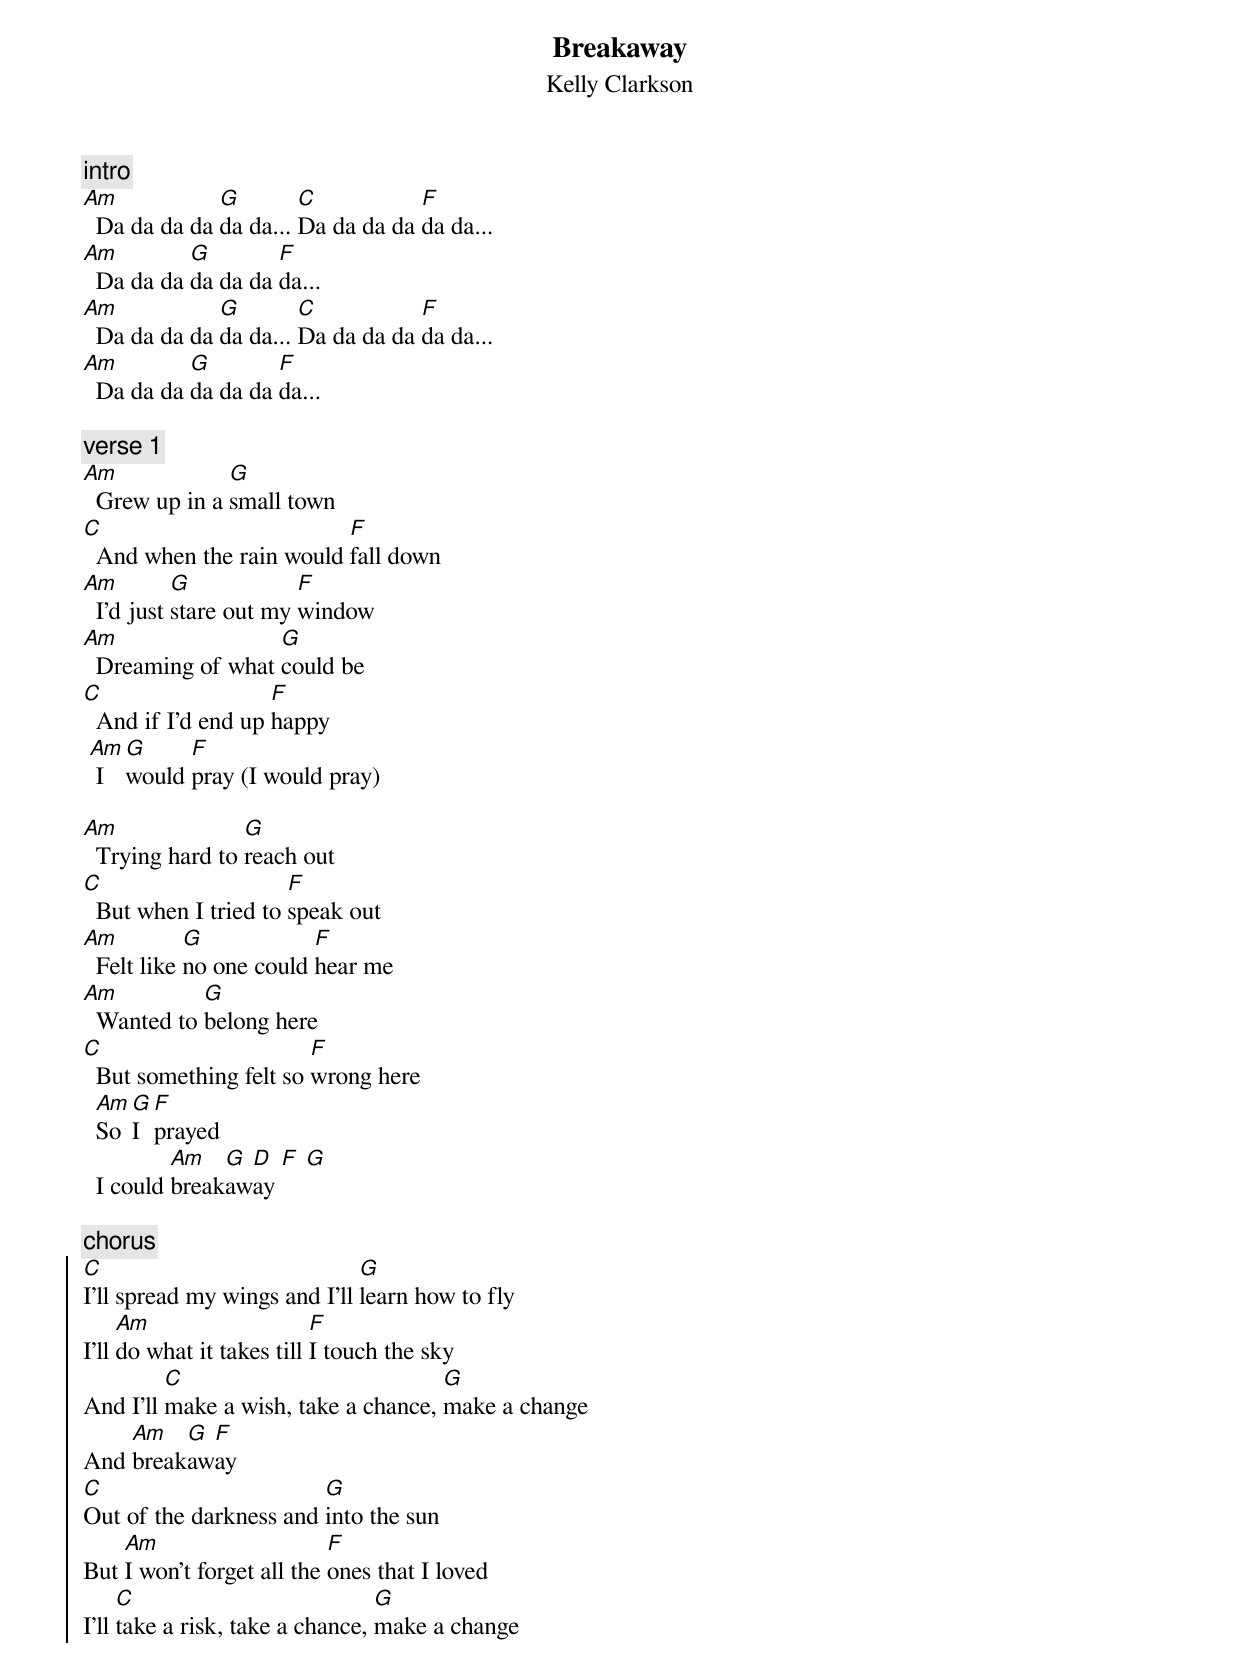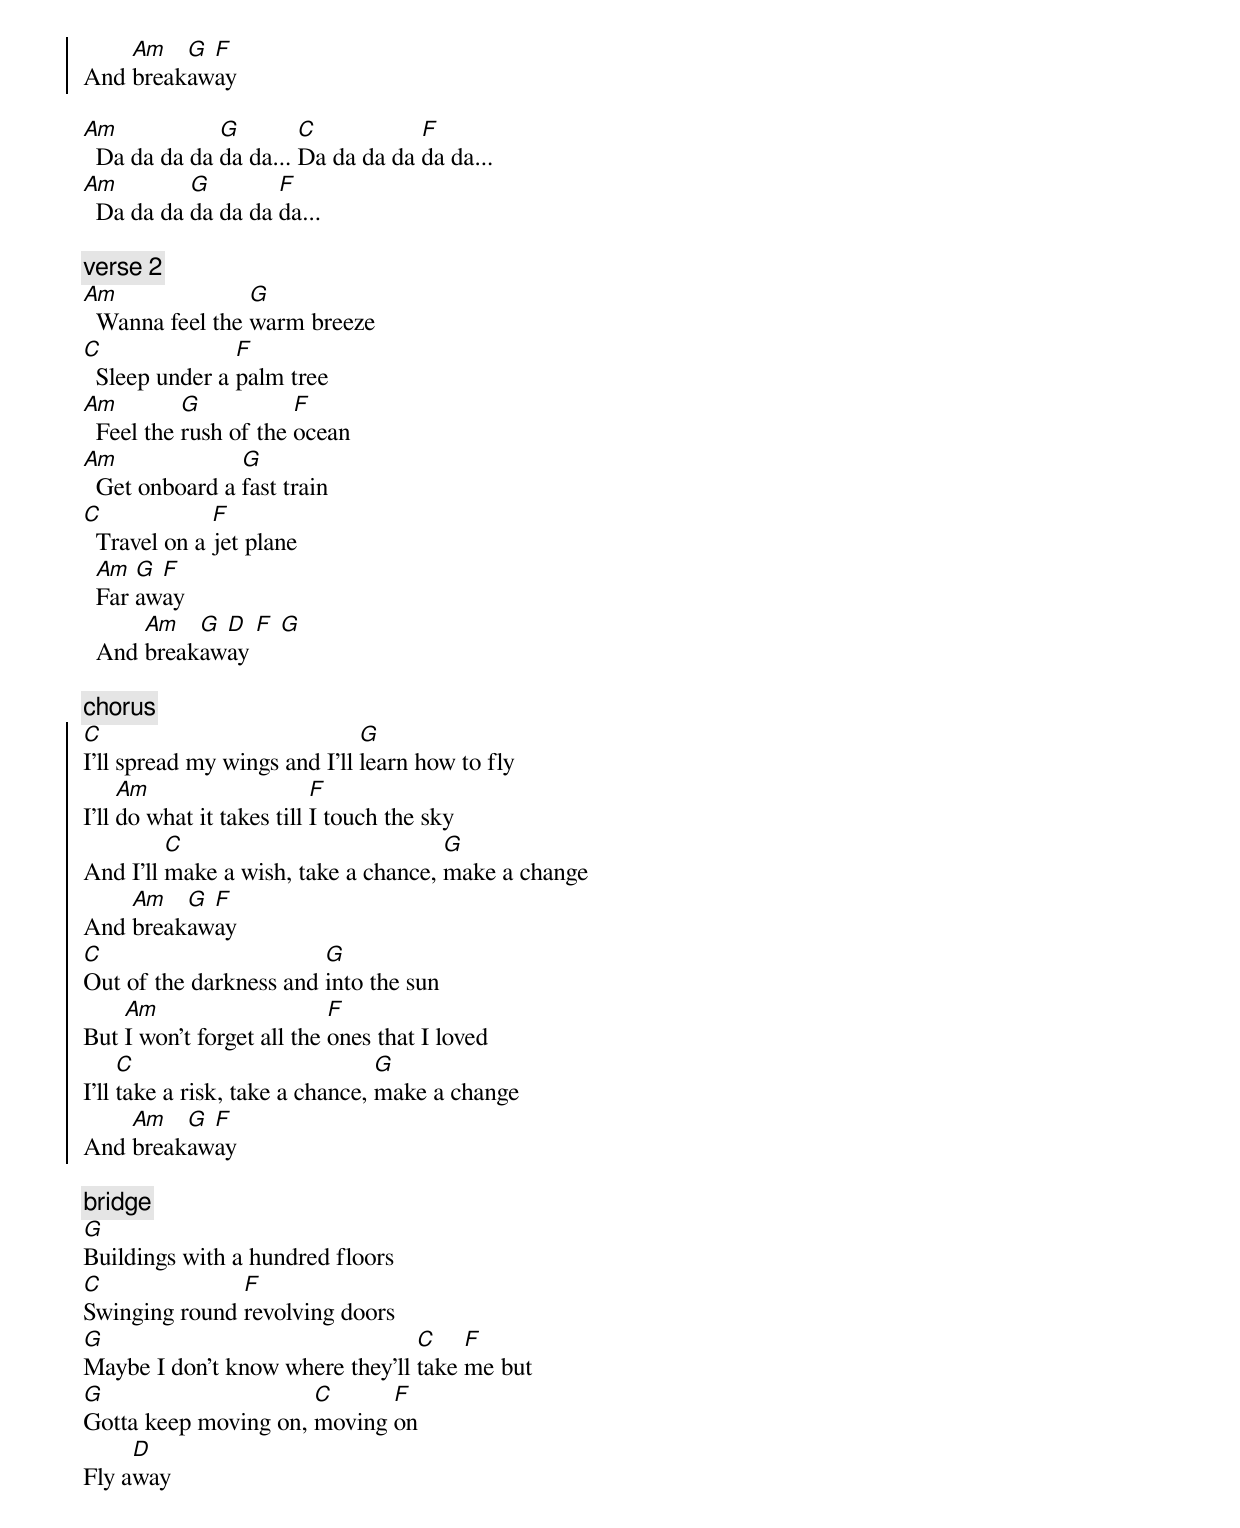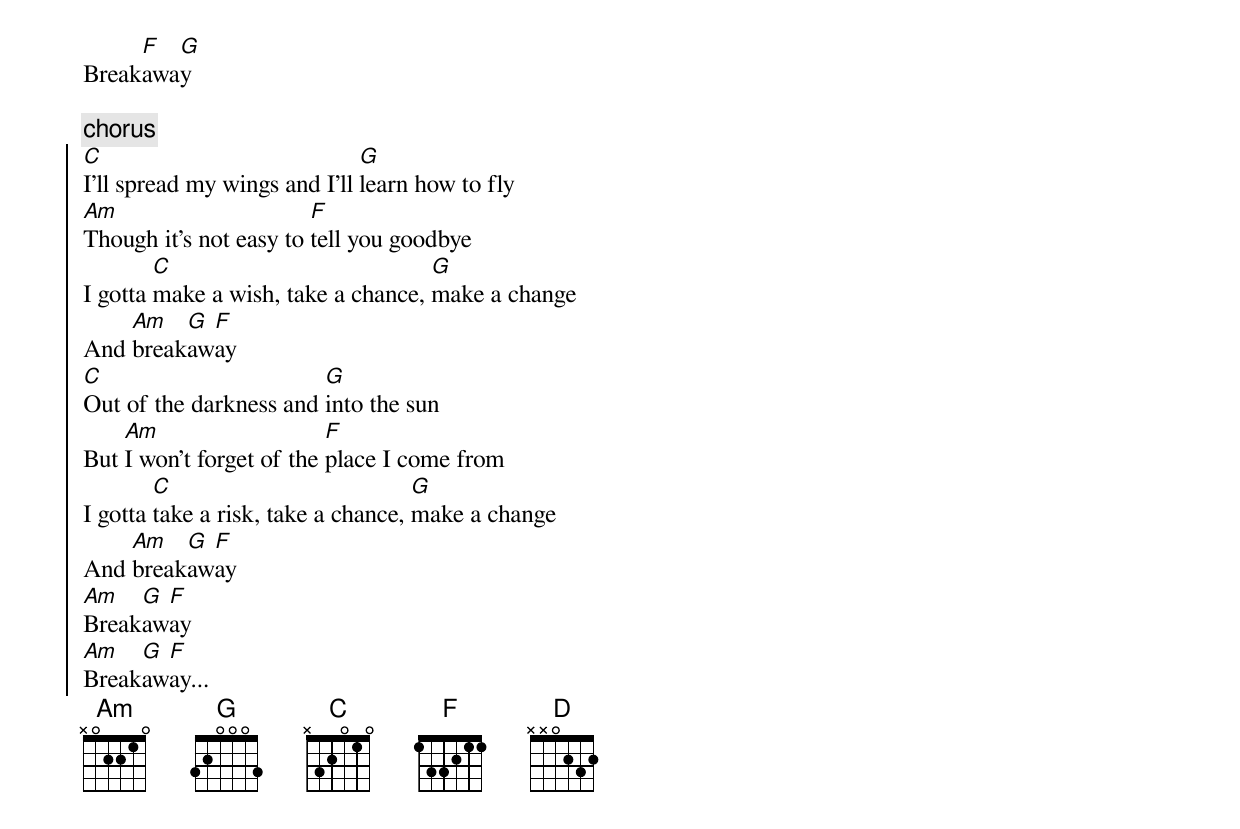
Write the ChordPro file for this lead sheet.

{title: Breakaway}
{subtitle: Kelly Clarkson}

{c:intro}
[Am]  Da da da da [G]da da... [C]Da da da da [F]da da...
[Am]  Da da da [G]da da da [F]da...
[Am]  Da da da da [G]da da... [C]Da da da da [F]da da...
[Am]  Da da da [G]da da da [F]da...

{c:verse 1}
[Am]  Grew up in a [G]small town
[C]  And when the rain would [F]fall down
[Am]  I'd just [G]stare out my [F]window
[Am]  Dreaming of what [G]could be
[C]  And if I'd end up [F]happy
 [Am] I [G]would [F]pray (I would pray)

[Am]  Trying hard to [G]reach out
[C]  But when I tried to [F]speak out
[Am]  Felt like [G]no one could [F]hear me
[Am]  Wanted to [G]belong here
[C]  But something felt so [F]wrong here
  [Am]So [G]I [F]prayed
  I could [Am]break[G]aw[D]ay [F] [G]

{c:chorus}
{soc}
[C]I'll spread my wings and I'll [G]learn how to fly
I'll [Am]do what it takes till [F]I touch the sky
And I'll [C]make a wish, take a chance, [G]make a change
And [Am]break[G]aw[F]ay
[C]Out of the darkness and [G]into the sun
But [Am]I won't forget all the [F]ones that I loved
I'll [C]take a risk, take a chance, [G]make a change
And [Am]break[G]aw[F]ay
{eoc}

[Am]  Da da da da [G]da da... [C]Da da da da [F]da da...
[Am]  Da da da [G]da da da [F]da...

{c:verse 2}
[Am]  Wanna feel the [G]warm breeze
[C]  Sleep under a [F]palm tree
[Am]  Feel the [G]rush of the [F]ocean
[Am]  Get onboard a [G]fast train
[C]  Travel on a [F]jet plane
  [Am]Far [G]aw[F]ay
  And [Am]break[G]aw[D]ay [F] [G]

{c:chorus}
{soc}
[C]I'll spread my wings and I'll [G]learn how to fly
I'll [Am]do what it takes till [F]I touch the sky
And I'll [C]make a wish, take a chance, [G]make a change
And [Am]break[G]aw[F]ay
[C]Out of the darkness and [G]into the sun
But [Am]I won't forget all the [F]ones that I loved
I'll [C]take a risk, take a chance, [G]make a change
And [Am]break[G]aw[F]ay
{eoc}

{c:bridge}
[G]Buildings with a hundred floors
[C]Swinging round [F]revolving doors
[G]Maybe I don't know where they'll [C]take [F]me but
[G]Gotta keep moving on, [C]moving [F]on
Fly a[D]way
Break[F]awa[G]y

{c:chorus}
{soc}
[C]I'll spread my wings and I'll [G]learn how to fly
[Am]Though it's not easy to [F]tell you goodbye
I gotta [C]make a wish, take a chance, [G]make a change
And [Am]break[G]aw[F]ay
[C]Out of the darkness and [G]into the sun
But [Am]I won't forget of the [F]place I come from
I gotta [C]take a risk, take a chance, [G]make a change
And [Am]break[G]aw[F]ay
[Am]Break[G]aw[F]ay
[Am]Break[G]aw[F]ay...
{eoc}
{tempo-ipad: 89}
